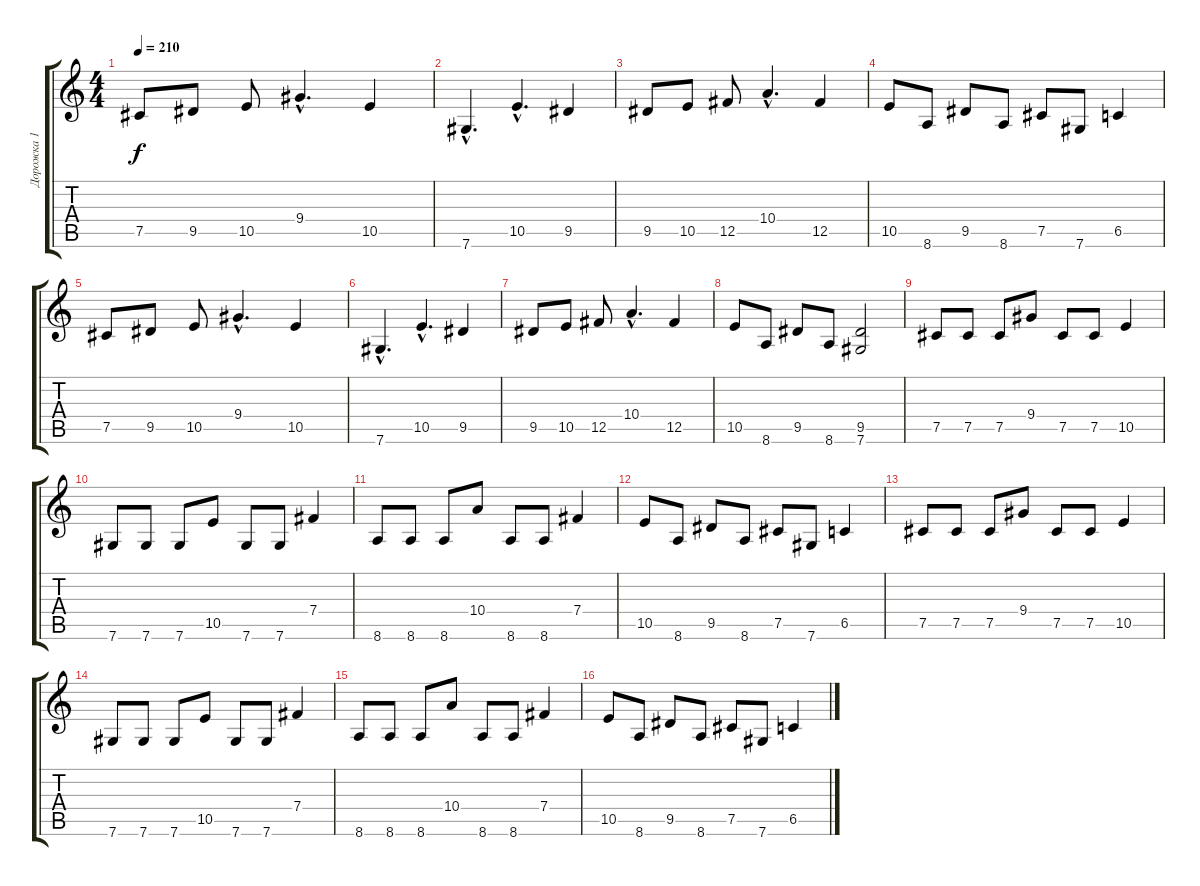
\track ("Дорожка 1" "Дорожка 1") {instrument distortionguitar}
\staff {score tabs}
\tuning (Db4 Ab3 E3 B2 Gb2 Db2) {hide}
\ts (4 4)
\tempo 210
\clef g2
\ks c
7.5.8{dy f instrument distortionguitar} 9.5.8 10.5.8 9.4{hac}.4{d} 10.5.4 |
7.6{hac}.4{d} 10.5{hac}.4{d} 9.5.4 |
9.5.8 10.5.8 12.5.8 10.4{hac}.4{d} 12.5.4 |
10.5.8 8.6.8 9.5.8 8.6.8 7.5.8 7.6.8 6.5.4 |
7.5.8 9.5.8 10.5.8 9.4{hac}.4{d} 10.5.4 |
7.6{hac}.4{d} 10.5{hac}.4{d} 9.5.4 |
9.5.8 10.5.8 12.5.8 10.4{hac}.4{d} 12.5.4 |
10.5.8 8.6.8 9.5.8 8.6.8 (9.5 7.6).2 |
7.5.8 7.5.8 7.5.8 9.4.8 7.5.8 7.5.8 10.5.4 |
7.6.8 7.6.8 7.6.8 10.5.8 7.6.8 7.6.8 7.4.4 |
8.6.8 8.6.8 8.6.8 10.4.8 8.6.8 8.6.8 7.4.4 |
10.5.8 8.6.8 9.5.8 8.6.8 7.5.8 7.6.8 6.5.4 |
7.5.8 7.5.8 7.5.8 9.4.8 7.5.8 7.5.8 10.5.4 |
7.6.8 7.6.8 7.6.8 10.5.8 7.6.8 7.6.8 7.4.4 |
8.6.8 8.6.8 8.6.8 10.4.8 8.6.8 8.6.8 7.4.4 |
10.5.8 8.6.8 9.5.8 8.6.8 7.5.8 7.6.8 6.5.4
